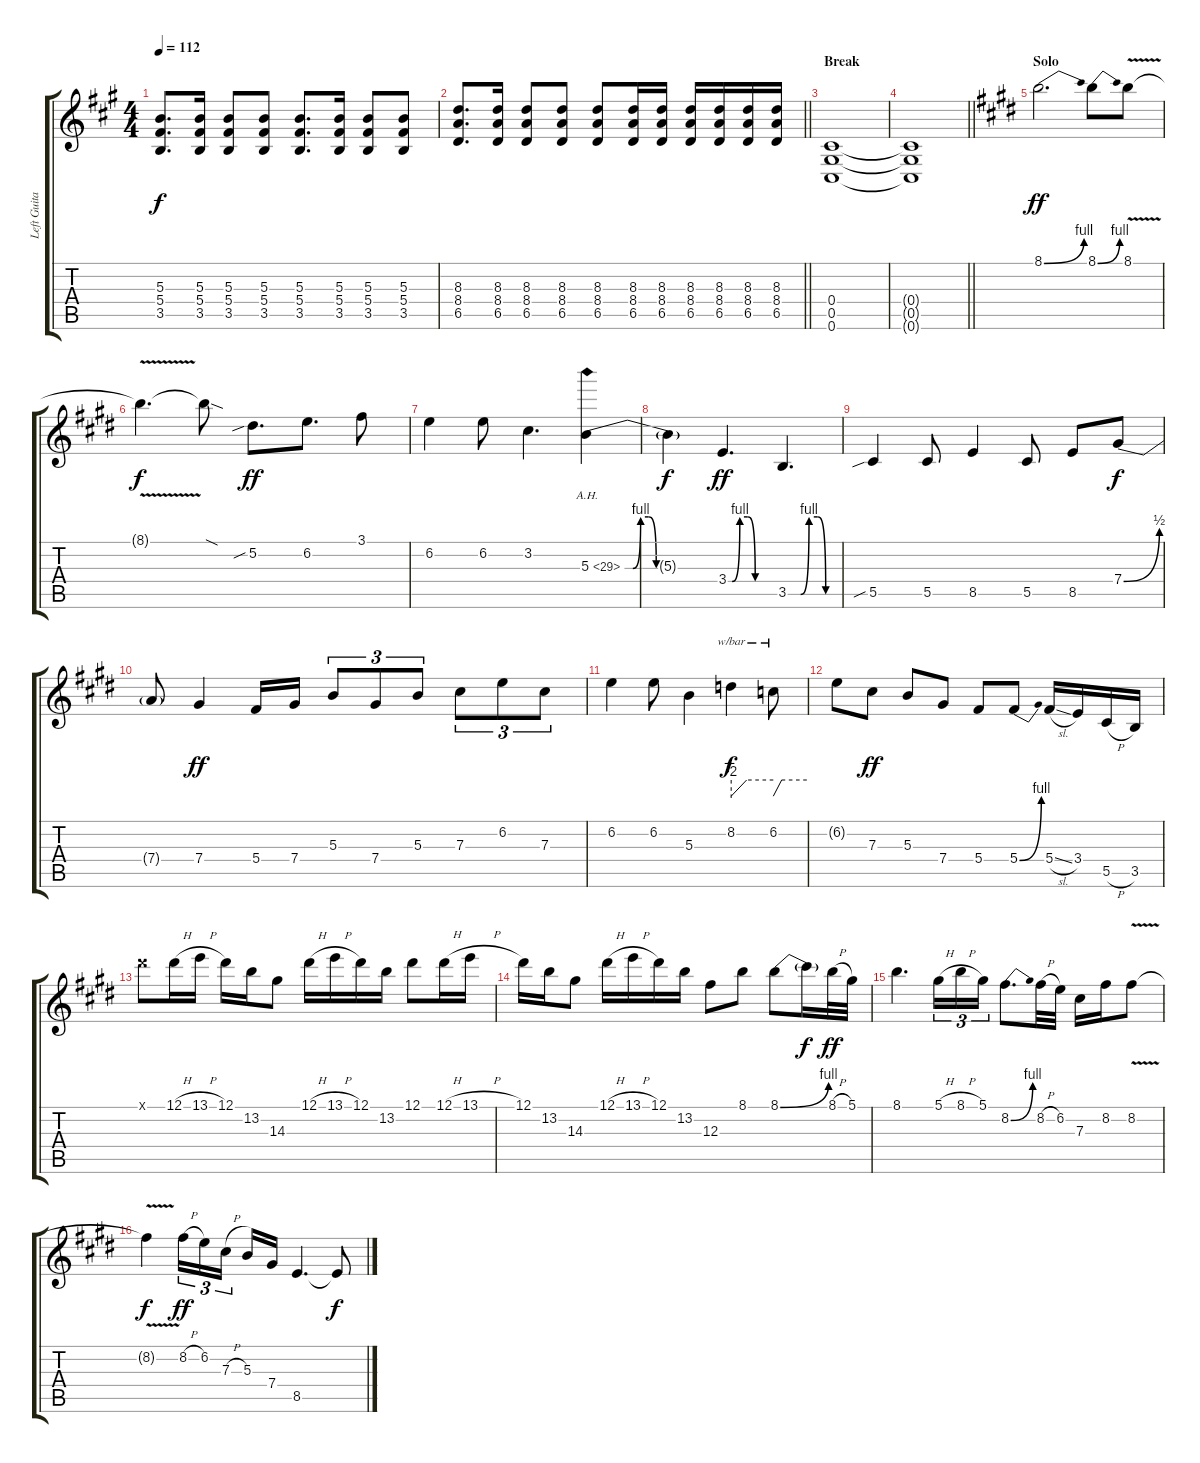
\track ("Left Guitar I" "Left Guita") {instrument overdrivenguitar}
\staff {score tabs}
\tuning (Eb4 Bb3 Gb3 Db3 Ab2 Db2) {hide}
\ts (4 4)
\tempo 112
\clef g2
\ks a
(5.3 5.4 3.5).8{d dy f} (5.3 5.4 3.5).16 (5.3 5.4 3.5).8 (5.3 5.4 3.5).8 (5.3 5.4 3.5).8{d} (5.3 5.4 3.5).16 (5.3 5.4 3.5).8 (5.3 5.4 3.5).8 |
\barLineRight lightlight
(8.3 8.4 6.5).8{d} (8.3 8.4 6.5).16 (8.3 8.4 6.5).8 (8.3 8.4 6.5).8 (8.3 8.4 6.5).8 (8.3 8.4 6.5).16 (8.3 8.4 6.5).16 (8.3 8.4 6.5).16 (8.3 8.4 6.5).16 (8.3 8.4 6.5).16 (8.3 8.4 6.5).16 |
\section ("" "Break")
(0.4 0.5 0.6).1 |
\barLineRight lightlight
(0.4{t} 0.5{t} 0.6{t}).1 |
\section ("" "Solo")
\ks e
8.1{be (bend 0 0 60 4)}.2{d dy ff} 8.1{be (bend 0 0 60 4)}.8 8.1{v}.8 |
8.1{t}.4{d dy f} 8.1{sod t}.8 5.2{sib}.8{d dy ff} 6.2.8{d} 3.1.8 |
6.2.4 6.2.8 3.2.4{d} 5.3{be (custom 0 0 5 0 10 4 15 4 20 0 60 0) ah 24}.4 |
5.3{t}.4{dy f} 3.4{be (custom 0 0 5 0 15 4 25 4 35 0 60 0)}.4{d dy ff} 3.5{be (custom 0 0 15 0 25 4 35 4 45 0 60 0)}.4{d} |
5.5{sib}.4 5.5.8 8.5.4 5.5.8 8.5.8 7.4{be (bend 0 0 60 2)}.8{dy f} |
7.4{t}.8 7.4.4{dy ff} 5.4.16 7.4.16 5.3.8{tu (3 2)} 7.4.8{tu (3 2)} 5.3.8{tu (3 2)} 7.3.8{tu (3 2)} 6.2.8{tu (3 2)} 7.3.8{tu (3 2)} |
6.2.4 6.2.8 5.3.4 8.2.4{tbe (custom default 0 -8 22 0 60 0) dy f} 6.2.8{tbe (custom default 0 -8 15 0 60 0)} |
6.2{t}.8 7.3.8{dy ff} 5.3.8 7.4.8 5.4.8 5.4{be (bend 0 0 60 4)}.8 5.4{sl}.16 3.4.16 5.5{h}.16 3.5.16 |
12.1{x}.8 12.1{h}.16 13.1{h}.16 12.1.16 13.2.16 14.3.8 12.1{h}.16 13.1{h}.16 12.1.16 13.2.16 12.1.8 12.1{h}.16 13.1{h}.16 |
12.1.16 13.2.16 14.3.8 12.1{h}.16 13.1{h}.16 12.1.16 13.2.16 12.3.8 8.1.8 8.1{be (bend 0 0 60 4)}.8 8.1{t}.16{dy f} 8.1{h}.32{dy ff} 5.1.32 |
8.1.4{d} 5.1{h}.16{tu (3 2)} 8.1{h}.16{tu (3 2)} 5.1.16{tu (3 2)} 8.2{be (bend 0 0 60 4)}.8{d} 8.2{h}.32 6.2.32 7.3.16 8.2.16 8.2{v}.8 |
8.2{t}.4{dy f} 8.2{h}.16{tu (3 2) dy ff} 6.2.16{tu (3 2)} 7.3{h}.16{tu (3 2) beam splitsecondary} 5.3.16 7.4.16 8.5.4{d} 8.5{ss t}.8{dy f}
